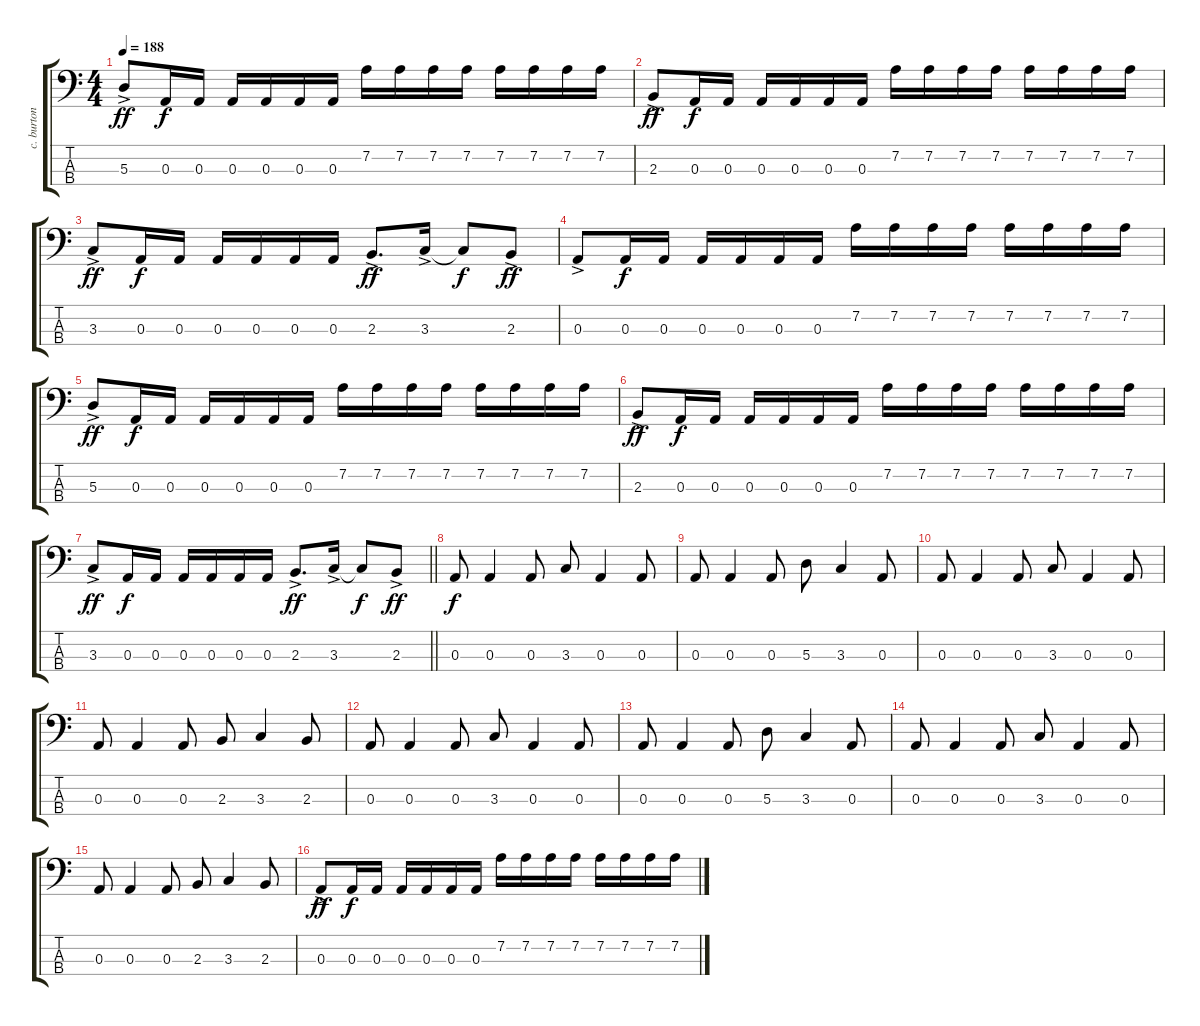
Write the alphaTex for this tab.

\track ("c. burton - bass" "c. burton ") {instrument electricbassfinger}
\staff {score tabs}
\tuning (G2 D2 A1 E1) {hide}
\ts (4 4)
\tempo 188
\clef f4
\ks c
5.3{ac}.8{dy ff} 0.3.16{dy f} 0.3.16 0.3.16 0.3.16 0.3.16 0.3.16 7.2.16 7.2.16 7.2.16 7.2.16 7.2.16 7.2.16 7.2.16 7.2.16 |
2.3{ac}.8{dy ff} 0.3.16{dy f} 0.3.16 0.3.16 0.3.16 0.3.16 0.3.16 7.2.16 7.2.16 7.2.16 7.2.16 7.2.16 7.2.16 7.2.16 7.2.16 |
3.3{ac}.8{dy ff} 0.3.16{dy f} 0.3.16 0.3.16 0.3.16 0.3.16 0.3.16 2.3{ac}.8{d dy ff} 3.3{ac}.16 3.3{t}.8{dy f} 2.3{ac}.8{dy ff} |
0.3{ac}.8 0.3.16{dy f} 0.3.16 0.3.16 0.3.16 0.3.16 0.3.16 7.2.16 7.2.16 7.2.16 7.2.16 7.2.16 7.2.16 7.2.16 7.2.16 |
5.3{ac}.8{dy ff} 0.3.16{dy f} 0.3.16 0.3.16 0.3.16 0.3.16 0.3.16 7.2.16 7.2.16 7.2.16 7.2.16 7.2.16 7.2.16 7.2.16 7.2.16 |
2.3{ac}.8{dy ff} 0.3.16{dy f} 0.3.16 0.3.16 0.3.16 0.3.16 0.3.16 7.2.16 7.2.16 7.2.16 7.2.16 7.2.16 7.2.16 7.2.16 7.2.16 |
\barLineRight lightlight
3.3{ac}.8{dy ff} 0.3.16{dy f} 0.3.16 0.3.16 0.3.16 0.3.16 0.3.16 2.3{ac}.8{d dy ff} 3.3{ac}.16 3.3{t}.8{dy f} 2.3{ac}.8{dy ff} |
0.3.8{dy f} 0.3.4 0.3.8 3.3.8 0.3.4 0.3.8 |
0.3.8 0.3.4 0.3.8 5.3.8 3.3.4 0.3.8 |
0.3.8 0.3.4 0.3.8 3.3.8 0.3.4 0.3.8 |
0.3.8 0.3.4 0.3.8 2.3.8 3.3.4 2.3.8 |
0.3.8 0.3.4 0.3.8 3.3.8 0.3.4 0.3.8 |
0.3.8 0.3.4 0.3.8 5.3.8 3.3.4 0.3.8 |
0.3.8 0.3.4 0.3.8 3.3.8 0.3.4 0.3.8 |
0.3.8 0.3.4 0.3.8 2.3.8 3.3.4 2.3.8 |
0.3{ac}.8{dy ff} 0.3.16{dy f} 0.3.16 0.3.16 0.3.16 0.3.16 0.3.16 7.2.16 7.2.16 7.2.16 7.2.16 7.2.16 7.2.16 7.2.16 7.2.16
